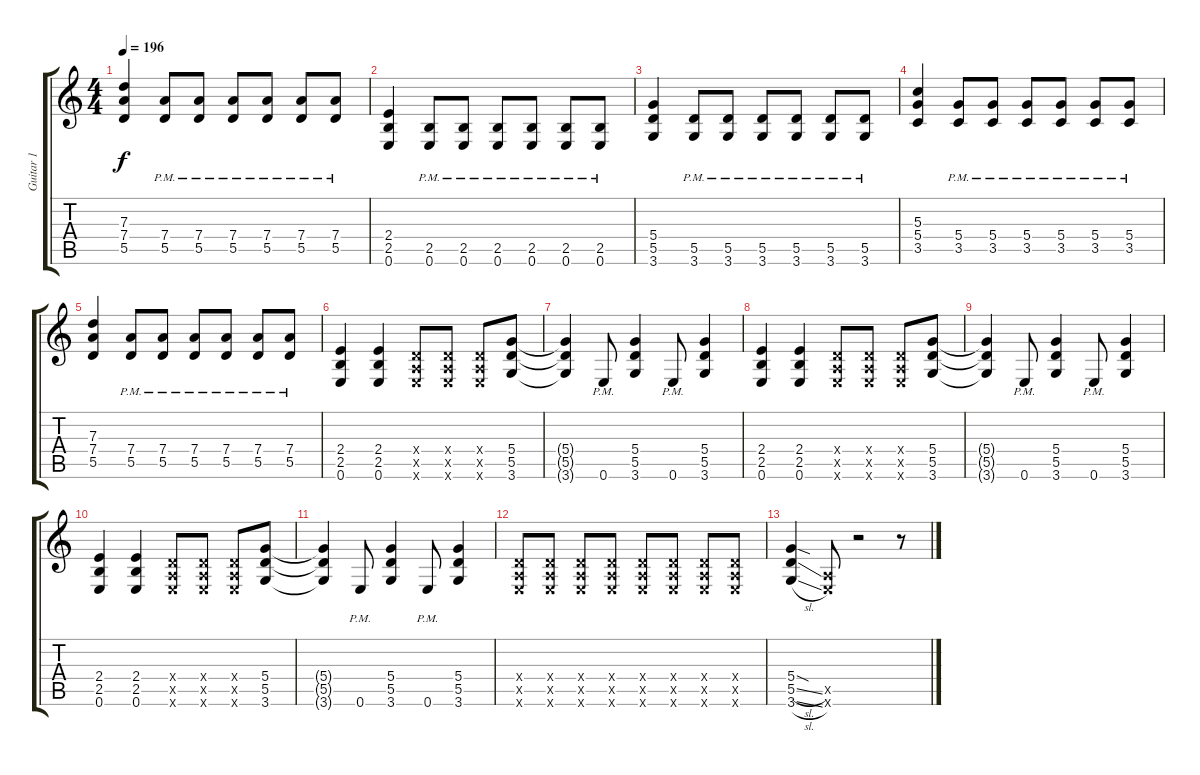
\track ("Guitar 1" "Guitar 1") {instrument distortionguitar}
\staff {score tabs}
\tuning (E4 B3 G3 D3 A2 E2) {hide}
\ts (4 4)
\tempo 196
\clef g2
\ks c
(7.3 7.4 5.5).4{dy f} (7.4{pm} 5.5{pm}).8 (7.4{pm} 5.5{pm}).8 (7.4{pm} 5.5{pm}).8 (7.4{pm} 5.5{pm}).8 (7.4{pm} 5.5{pm}).8 (7.4{pm} 5.5{pm}).8 |
(2.4 2.5 0.6).4 (2.5{pm} 0.6{pm}).8 (2.5{pm} 0.6{pm}).8 (2.5{pm} 0.6{pm}).8 (2.5{pm} 0.6{pm}).8 (2.5{pm} 0.6{pm}).8 (2.5{pm} 0.6{pm}).8 |
(5.4 5.5 3.6).4 (5.5{pm} 3.6{pm}).8 (5.5{pm} 3.6{pm}).8 (5.5{pm} 3.6{pm}).8 (5.5{pm} 3.6{pm}).8 (5.5{pm} 3.6{pm}).8 (5.5{pm} 3.6{pm}).8 |
(5.3 5.4 3.5).4 (5.4{pm} 3.5{pm}).8 (5.4{pm} 3.5{pm}).8 (5.4{pm} 3.5{pm}).8 (5.4{pm} 3.5{pm}).8 (5.4{pm} 3.5{pm}).8 (5.4{pm} 3.5{pm}).8 |
(7.3 7.4 5.5).4 (7.4{pm} 5.5{pm}).8 (7.4{pm} 5.5{pm}).8 (7.4{pm} 5.5{pm}).8 (7.4{pm} 5.5{pm}).8 (7.4{pm} 5.5{pm}).8 (7.4{pm} 5.5{pm}).8 |
(2.4 2.5 0.6).4 (2.4 2.5 0.6).4 (0.4{x} 0.5{x} 0.6{x}).8 (0.4{x} 0.5{x} 0.6{x}).8 (0.4{x} 0.5{x} 0.6{x}).8 (5.4 5.5 3.6).8 |
(5.4{t} 5.5{t} 3.6{t}).4 0.6{pm}.8 (5.4 5.5 3.6).4 0.6{pm}.8 (5.4 5.5 3.6).4 |
(2.4 2.5 0.6).4 (2.4 2.5 0.6).4 (0.4{x} 0.5{x} 0.6{x}).8 (0.4{x} 0.5{x} 0.6{x}).8 (0.4{x} 0.5{x} 0.6{x}).8 (5.4 5.5 3.6).8 |
(5.4{t} 5.5{t} 3.6{t}).4 0.6{pm}.8 (5.4 5.5 3.6).4 0.6{pm}.8 (5.4 5.5 3.6).4 |
(2.4 2.5 0.6).4 (2.4 2.5 0.6).4 (0.4{x} 0.5{x} 0.6{x}).8 (0.4{x} 0.5{x} 0.6{x}).8 (0.4{x} 0.5{x} 0.6{x}).8 (5.4 5.5 3.6).8 |
(5.4{t} 5.5{t} 3.6{t}).4 0.6{pm}.8 (5.4 5.5 3.6).4 0.6{pm}.8 (5.4 5.5 3.6).4 |
(0.4{x} 0.5{x} 0.6{x}).8 (0.4{x} 0.5{x} 0.6{x}).8 (0.4{x} 0.5{x} 0.6{x}).8 (0.4{x} 0.5{x} 0.6{x}).8 (0.4{x} 0.5{x} 0.6{x}).8 (0.4{x} 0.5{x} 0.6{x}).8 (0.4{x} 0.5{x} 0.6{x}).8 (0.4{x} 0.5{x} 0.6{x}).8 |
(5.4{sod} 5.5{sl} 3.6{sl}).4 (0.5{x} 0.6{x}).8 r.2 r.8
